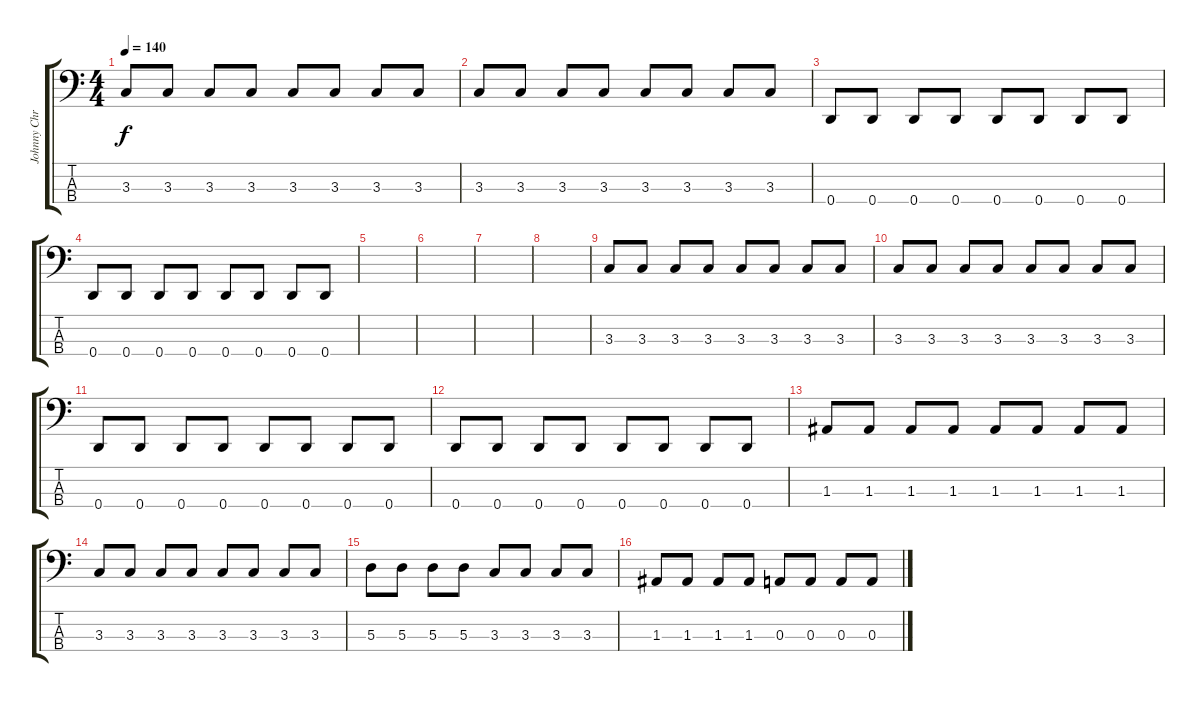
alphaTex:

\track ("Johnny Christ (Double)" "Johnny Chr") {instrument slapbass1}
\staff {score tabs}
\tuning (G2 D2 A1 D1) {hide}
\ts (4 4)
\tempo 140
\clef f4
\ks c
3.3.8{dy f} 3.3.8 3.3.8 3.3.8 3.3.8 3.3.8 3.3.8 3.3.8 |
3.3.8 3.3.8 3.3.8 3.3.8 3.3.8 3.3.8 3.3.8 3.3.8 |
0.4.8 0.4.8 0.4.8 0.4.8 0.4.8 0.4.8 0.4.8 0.4.8 |
0.4.8 0.4.8 0.4.8 0.4.8 0.4.8 0.4.8 0.4.8 0.4.8 |
|
|
|
|
3.3.8 3.3.8 3.3.8 3.3.8 3.3.8 3.3.8 3.3.8 3.3.8 |
3.3.8 3.3.8 3.3.8 3.3.8 3.3.8 3.3.8 3.3.8 3.3.8 |
0.4.8 0.4.8 0.4.8 0.4.8 0.4.8 0.4.8 0.4.8 0.4.8 |
0.4.8 0.4.8 0.4.8 0.4.8 0.4.8 0.4.8 0.4.8 0.4.8 |
1.3.8 1.3.8 1.3.8 1.3.8 1.3.8 1.3.8 1.3.8 1.3.8 |
3.3.8 3.3.8 3.3.8 3.3.8 3.3.8 3.3.8 3.3.8 3.3.8 |
5.3.8 5.3.8 5.3.8 5.3.8 3.3.8 3.3.8 3.3.8 3.3.8 |
1.3.8 1.3.8 1.3.8 1.3.8 0.3.8 0.3.8 0.3.8 0.3.8
